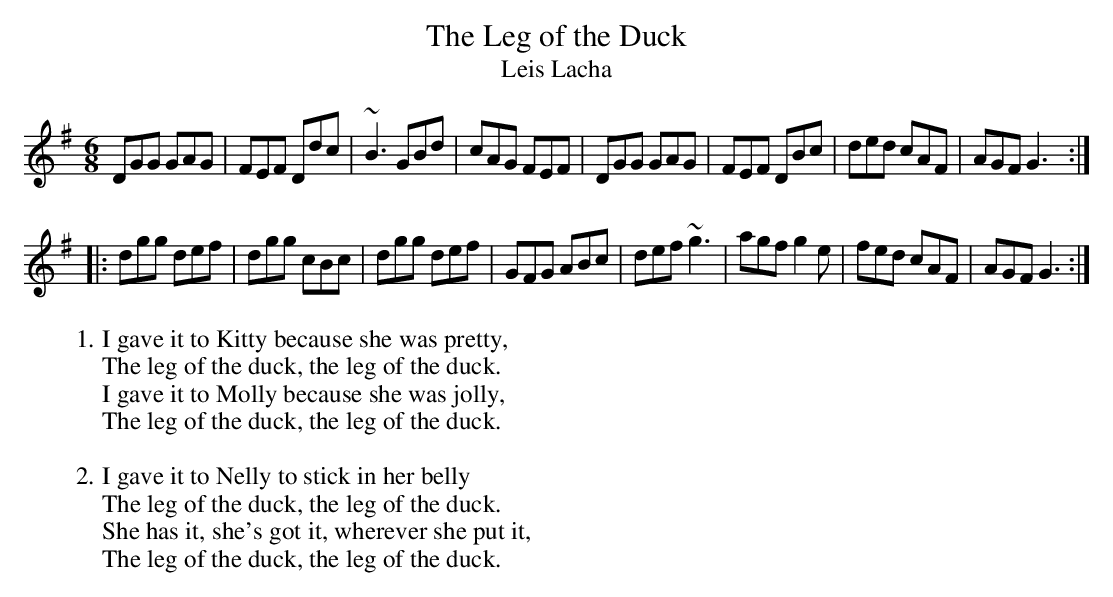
X:1
T:Leg of the Duck, The
T:Leis Lacha
M:6/8
W:1. I gave it to Kitty because she was pretty,
W:   The leg of the duck, the leg of the duck.
W:   I gave it to Molly because she was jolly,
W:   The leg of the duck, the leg of the duck.
W:
W:2. I gave it to Nelly to stick in her belly
W:   The leg of the duck, the leg of the duck.
W:   She has it, she's got it, wherever she put it,
W:   The leg of the duck, the leg of the duck.
K:G
DGG GAG|FEF Ddc|~B3 GBd|cAG FEF|DGG GAG|FEF DBc|ded cAF|AGF G3:|
|:dgg def|dgg cBc|dgg def|GFG ABc|def ~g3|agf g2e|fed cAF|AGF G3:|
